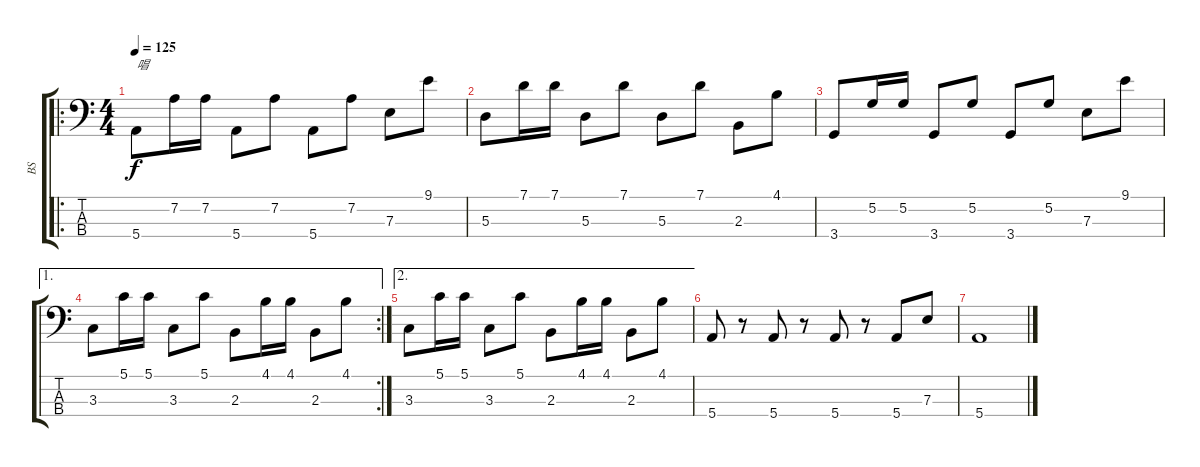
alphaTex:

\track ("BS" "BS") {instrument electricbassfinger}
\staff {score tabs}
\tuning (G2 D2 A1 E1) {hide}
\ro
\ts (4 4)
\tempo 125
\clef f4
\ks c
5.4.8{txt "唱" dy f} 7.2.16 7.2.16 5.4.8{txt ""} 7.2.8 5.4.8 7.2.8 7.3.8 9.1.8 |
5.3.8 7.1.16 7.1.16 5.3.8 7.1.8 5.3.8 7.1.8 2.3.8 4.1.8 |
3.4.8 5.2.16 5.2.16 3.4.8 5.2.8 3.4.8 5.2.8 7.3.8 9.1.8 |
\ae 1
\rc 2
3.3.8 5.1.16 5.1.16 3.3.8 5.1.8 2.3.8 4.1.16 4.1.16 2.3.8 4.1.8 |
\ae 2
3.3.8 5.1.16 5.1.16 3.3.8 5.1.8 2.3.8 4.1.16 4.1.16 2.3.8 4.1.8 |
5.4.8 r.8 5.4.8 r.8 5.4.8 r.8 5.4.8 7.3.8 |
5.4.1
